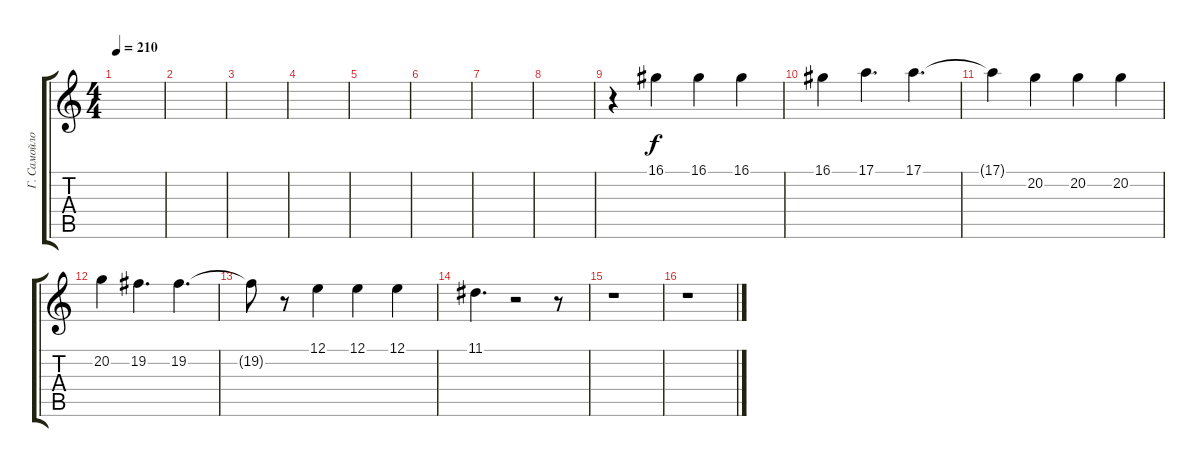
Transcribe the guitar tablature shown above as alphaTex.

\track ("Г. Самойлов (вокал)" "Г. Самойло") {instrument lead6voice}
\staff {score tabs}
\tuning (E4 B3 G3 D3 A2 E2) {hide}
\ts (4 4)
\tempo 210
\clef g2
\ks c
|
|
|
|
|
|
|
|
r.4 16.1.4 16.1.4 16.1.4 |
16.1.4 17.1.4{d} 17.1.4{d} |
17.1{t}.4 20.2.4 20.2.4 20.2.4 |
20.2.4 19.2.4{d} 19.2.4{d} |
19.2{t}.8 r.8 12.1.4 12.1.4 12.1.4 |
11.1.4{d} r.2 r.8 |
r.1 |
r.1
